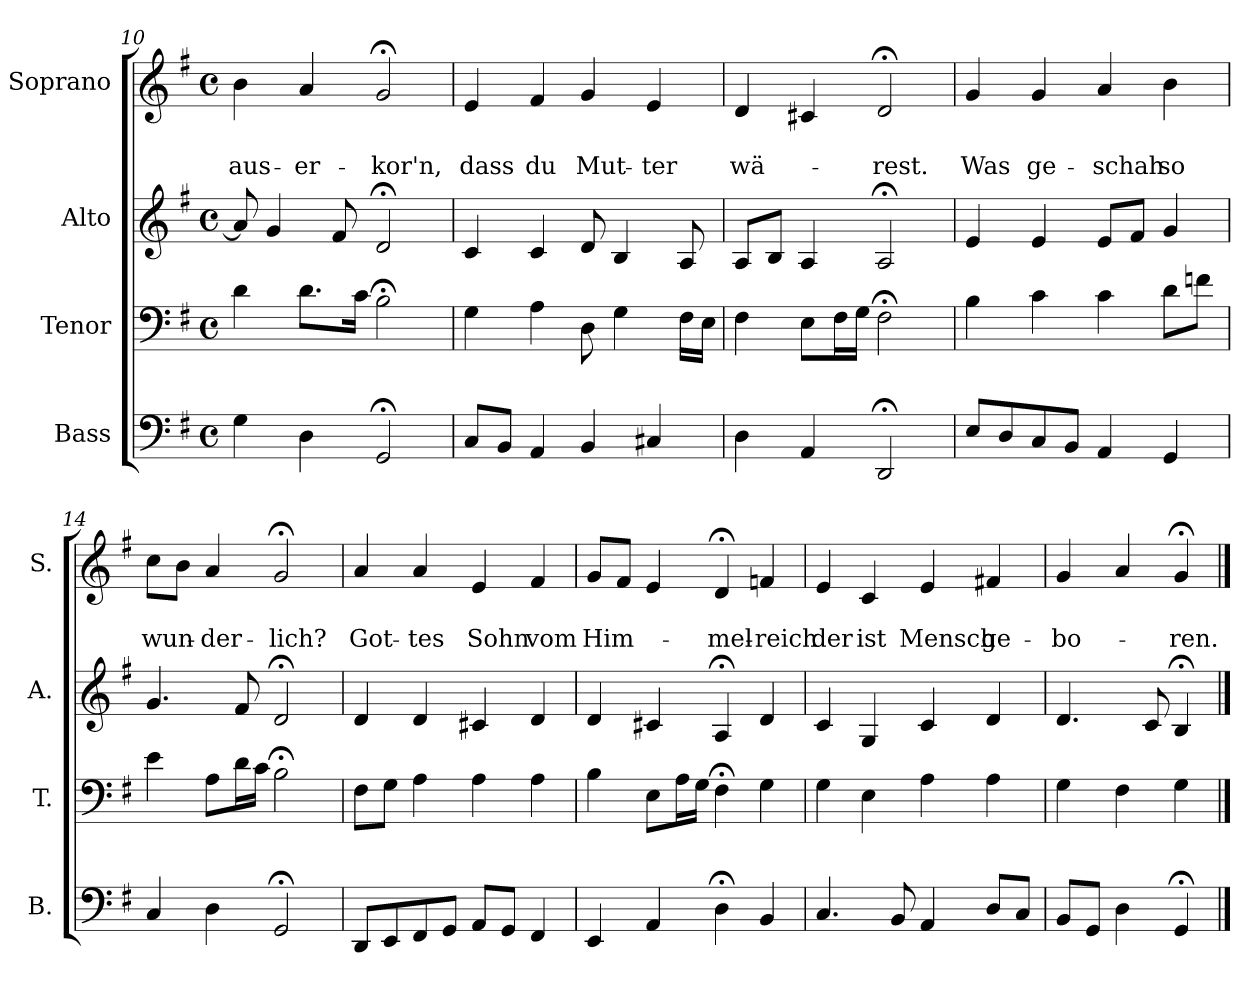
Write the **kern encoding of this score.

**kern	**kern	**kern	**kern	**text	**text
*part4	*part3	*part2	*part1	*part1	*part1
*staff4	*staff3	*staff2	*staff1	*staff1	*staff1
*I"Bass	*I"Tenor	*I"Alto	*I"Soprano	*	*
*I'B.	*I'T.	*I'A.	*I'S.	*	*
*clefF4	*clefF4	*clefG2	*clefG2	*	*
*k[f#]	*k[f#]	*k[f#]	*k[f#]	*	*
*G:	*G:	*G:	*G:	*	*
*M4/4	*M4/4	*M4/4	*M4/4	*	*
*met(c)	*met(c)	*met(c)	*met(c)	*	*
=10	=10	=10	=10	=10	=10
!	!	!	!	!	!LO:LY:b
4G\	4d\	8a/]	4b\	.	aus-
.	.	4g/	.	.	.
!	!	!	!	!	!LO:LY:b
4D\	8.d\L	.	4a/	.	-er-
.	.	8f#/	.	.	.
.	16c\Jk	.	.	.	.
!	!	!	!	!	!LO:LY:b
2GG;</	2B;<\	2d;</	2g;</	.	-kor'n,
!!LO:PB:g=z
=11	=11	=11	=11	=11	=11
!	!	!	!	!	!LO:LY:b
8C/L	4G\	4c/	4e/	.	dass
8BB/J	.	.	.	.	.
!	!	!	!	!	!LO:LY:b
4AA/	4A\	4c/	4f#/	.	du
!	!	!	!	!	!LO:LY:b
4BB/	8D\	8d/	4g/	.	Mut-
.	4G\	4B/	.	.	.
!	!	!	!	!	!LO:LY:b
4C#X/	.	.	4e/	.	-ter
.	16F#\LL	8A/	.	.	.
.	16E\JJ	.	.	.	.
=12	=12	=12	=12	=12	=12
!	!	!	!	!	!LO:LY:b
4D\	4F#\	8A/L	4d/	.	wä-
.	.	8B/J	.	.	.
4AA/	8E\L	4A/	4c#X/	.	.
.	16F#\L	.	.	.	.
.	16G\JJ	.	.	.	.
!	!	!	!	!	!LO:LY:b
2DD;</	2F#;<\	2A;</	2d;</	.	-rest.
=13	=13	=13	=13	=13	=13
!	!	!	!	!	!LO:LY:b
8E/L	4B\	4e/	4g/	.	Was
8D/	.	.	.	.	.
!	!	!	!	!	!LO:LY:b
8C/	4c\	4e/	4g/	.	ge-
8BB/J	.	.	.	.	.
!	!	!	!	!	!LO:LY:b
4AA/	4c\	8e/L	4a/	.	-schah
.	.	8f#/J	.	.	.
!	!	!	!	!	!LO:LY:b
4GG/	8d\L	4g/	4b\	.	so
.	8fn\J	.	.	.	.
=14	=14	=14	=14	=14	=14
!	!	!	!	!	!LO:LY:b
4C/	4e\	4.g/	8cc\L	.	wun-
.	.	.	8b\J	.	.
!	!	!	!	!	!LO:LY:b
4D\	8A\L	.	4a/	.	-der-
.	16d\L	8f#/	.	.	.
.	16c\JJ	.	.	.	.
!	!	!	!	!	!LO:LY:b
2GG;</	2B;<\	2d;</	2g;</	.	-lich?
!!LO:LB:g=z
=15	=15	=15	=15	=15	=15
!	!	!	!	!	!LO:LY:b
8DD/L	8F#\L	4d/	4a/	.	Got-
8EE/	8G\J	.	.	.	.
!	!	!	!	!	!LO:LY:b
8FF#/	4A\	4d/	4a/	.	-tes
8GG/J	.	.	.	.	.
!	!	!	!	!	!LO:LY:b
8AA/L	4A\	4c#X/	4e/	.	Sohn
8GG/J	.	.	.	.	.
!	!	!	!	!	!LO:LY:b
4FF#/	4A\	4d/	4f#/	.	vom
=16	=16	=16	=16	=16	=16
!	!	!	!	!	!LO:LY:b
4EE/	4B\	4d/	8g/L	.	Him-
.	.	.	8f#/J	.	.
4AA/	8E\L	4c#X/	4e/	.	.
.	16A\L	.	.	.	.
.	16G\JJ	.	.	.	.
!	!	!	!	!	!LO:LY:b
4D;<\	4F#;<\	4A;</	4d;</	.	-mel-
!	!	!	!	!	!LO:LY:b
4BB/	4G\	4d/	4fn/	.	-reich
=17	=17	=17	=17	=17	=17
!	!	!	!	!	!LO:LY:b
4.C/	4G\	4c/	4e/	.	der
!	!	!	!	!	!LO:LY:b
.	4E\	4G/	4c/	.	ist
8BB/	.	.	.	.	.
!	!	!	!	!	!LO:LY:b
4AA/	4A\	4c/	4e/	.	Mensch
!	!	!	!	!	!LO:LY:b
8D/L	4A\	4d/	4f#X/	.	ge-
8C/J	.	.	.	.	.
=18	=18	=18	=18	=18	=18
!	!	!	!	!	!LO:LY:b
8BB/L	4G\	4.d/	4g/	.	-bo-
8GG/J	.	.	.	.	.
4D\	4F#\	.	4a/	.	.
.	.	8c/	.	.	.
!	!	!	!	!	!LO:LY:b
4GG;</	4G\	4B;</	4g;</	.	-ren.
==	==	==	==	==	==
*-	*-	*-	*-	*-	*-
